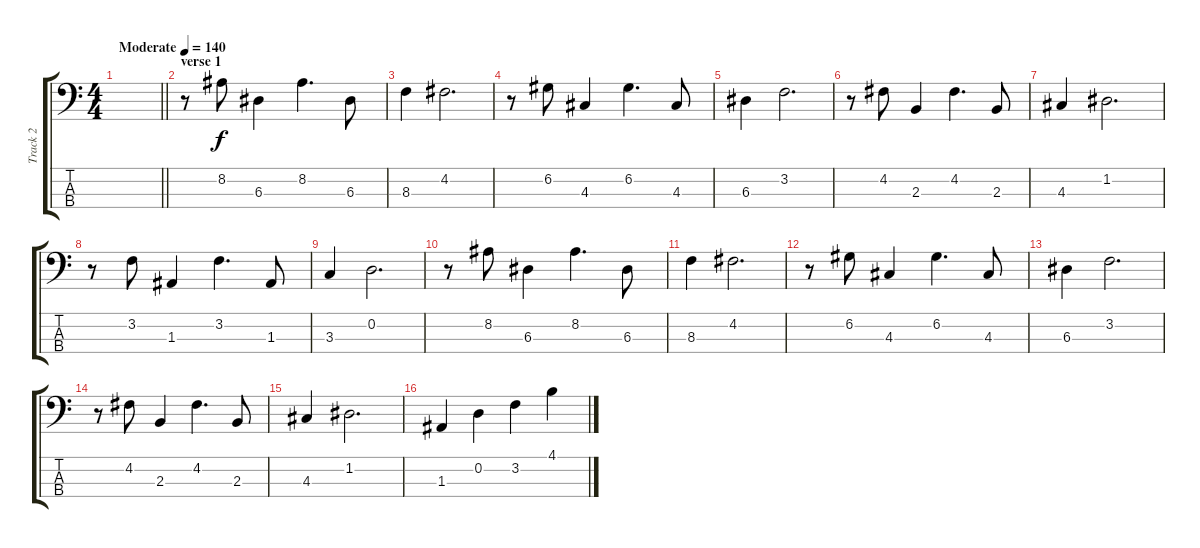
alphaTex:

\track ("Track 2" "Track 2") {instrument electricbassfinger}
\staff {score tabs}
\tuning (G2 D2 A1 E1) {hide}
\ts (4 4)
\tempo (140 "Moderate")
\clef f4
\barLineRight lightlight
\ks c
|
\section ("" "verse 1")
r.8 8.2.8 6.3.4 8.2.4{d} 6.3.8 |
8.3.4 4.2.2{d} |
r.8 6.2.8 4.3.4 6.2.4{d} 4.3.8 |
6.3.4 3.2.2{d} |
r.8 4.2.8 2.3.4 4.2.4{d} 2.3.8 |
4.3.4 1.2.2{d} |
r.8 3.2.8 1.3.4 3.2.4{d} 1.3.8 |
3.3.4 0.2.2{d} |
r.8 8.2.8 6.3.4 8.2.4{d} 6.3.8 |
8.3.4 4.2.2{d} |
r.8 6.2.8 4.3.4 6.2.4{d} 4.3.8 |
6.3.4 3.2.2{d} |
r.8 4.2.8 2.3.4 4.2.4{d} 2.3.8 |
4.3.4 1.2.2{d} |
1.3.4 0.2.4 3.2.4 4.1.4
